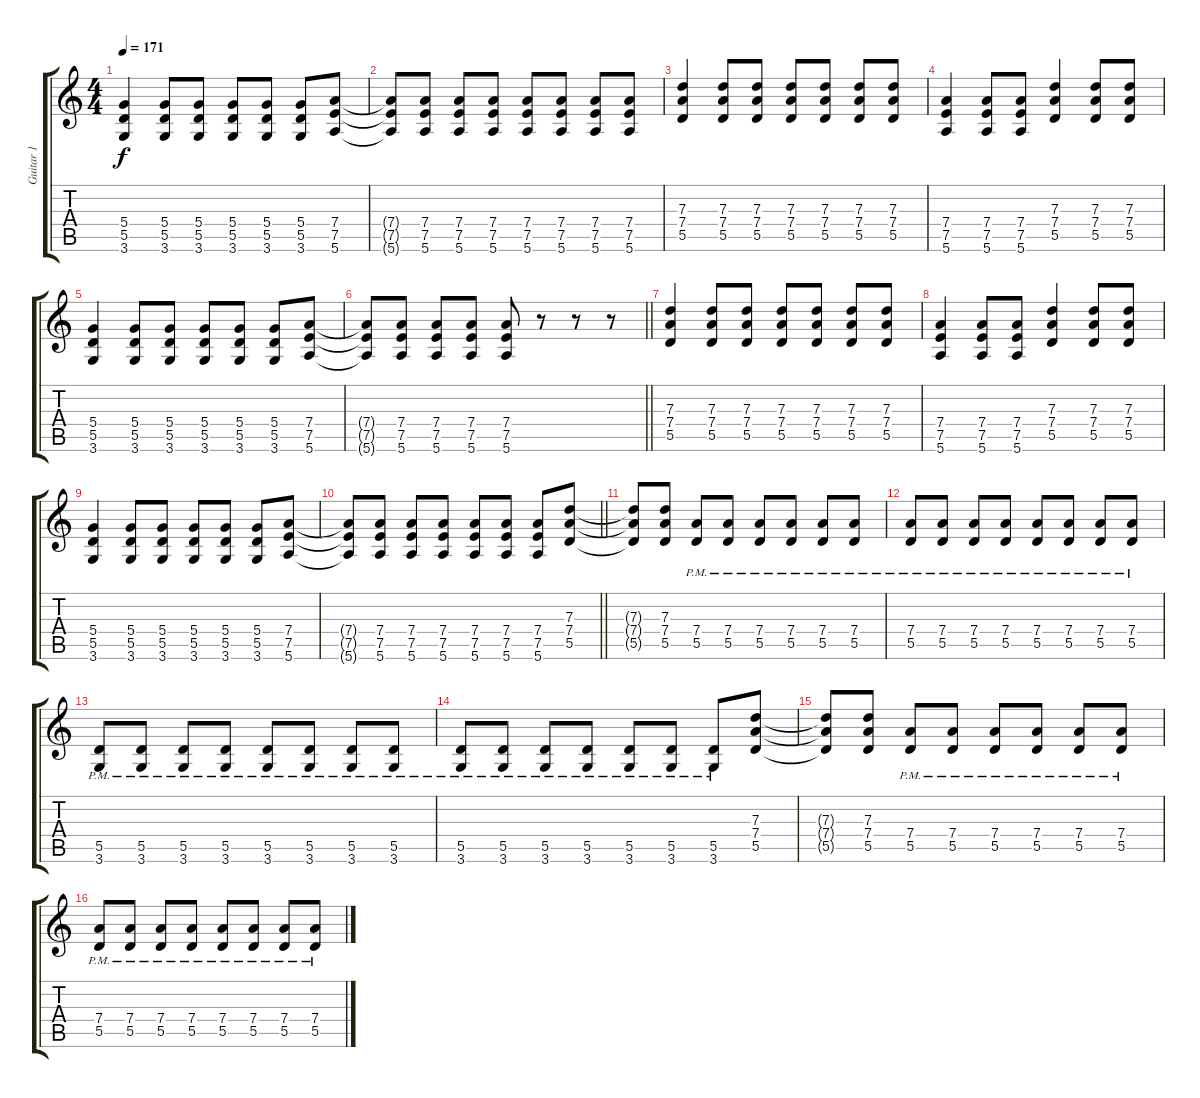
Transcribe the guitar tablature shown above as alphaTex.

\track ("Guitar 1" "Guitar 1") {instrument overdrivenguitar}
\staff {score tabs}
\tuning (E4 B3 G3 D3 A2 E2) {hide}
\ts (4 4)
\tempo 171
\clef g2
\ks c
(5.4 5.5 3.6).4{dy f} (5.4 5.5 3.6).8 (5.4 5.5 3.6).8 (5.4 5.5 3.6).8 (5.4 5.5 3.6).8 (5.4 5.5 3.6).8 (7.4 7.5 5.6).8 |
(7.4{t} 7.5{t} 5.6{t}).8 (7.4 7.5 5.6).8 (7.4 7.5 5.6).8 (7.4 7.5 5.6).8 (7.4 7.5 5.6).8 (7.4 7.5 5.6).8 (7.4 7.5 5.6).8 (7.4 7.5 5.6).8 |
(7.3 7.4 5.5).4 (7.3 7.4 5.5).8 (7.3 7.4 5.5).8 (7.3 7.4 5.5).8 (7.3 7.4 5.5).8 (7.3 7.4 5.5).8 (7.3 7.4 5.5).8 |
(7.4 7.5 5.6).4 (7.4 7.5 5.6).8 (7.4 7.5 5.6).8 (7.3 7.4 5.5).4 (7.3 7.4 5.5).8 (7.3 7.4 5.5).8 |
(5.4 5.5 3.6).4 (5.4 5.5 3.6).8 (5.4 5.5 3.6).8 (5.4 5.5 3.6).8 (5.4 5.5 3.6).8 (5.4 5.5 3.6).8 (7.4 7.5 5.6).8 |
\barLineRight lightlight
(7.4{t} 7.5{t} 5.6{t}).8 (7.4 7.5 5.6).8 (7.4 7.5 5.6).8 (7.4 7.5 5.6).8 (7.4 7.5 5.6).8 r.8 r.8 r.8 |
(7.3 7.4 5.5).4 (7.3 7.4 5.5).8 (7.3 7.4 5.5).8 (7.3 7.4 5.5).8 (7.3 7.4 5.5).8 (7.3 7.4 5.5).8 (7.3 7.4 5.5).8 |
(7.4 7.5 5.6).4 (7.4 7.5 5.6).8 (7.4 7.5 5.6).8 (7.3 7.4 5.5).4 (7.3 7.4 5.5).8 (7.3 7.4 5.5).8 |
(5.4 5.5 3.6).4 (5.4 5.5 3.6).8 (5.4 5.5 3.6).8 (5.4 5.5 3.6).8 (5.4 5.5 3.6).8 (5.4 5.5 3.6).8 (7.4 7.5 5.6).8 |
\barLineRight lightlight
(7.4{t} 7.5{t} 5.6{t}).8 (7.4 7.5 5.6).8 (7.4 7.5 5.6).8 (7.4 7.5 5.6).8 (7.4 7.5 5.6).8 (7.4 7.5 5.6).8 (7.4 7.5 5.6).8 (7.3 7.4 5.5).8 |
(7.3{t} 7.4{t} 5.5{t}).8 (7.3 7.4 5.5).8 (7.4{pm} 5.5{pm}).8 (7.4{pm} 5.5{pm}).8 (7.4{pm} 5.5{pm}).8 (7.4{pm} 5.5{pm}).8 (7.4{pm} 5.5{pm}).8 (7.4{pm} 5.5{pm}).8 |
(7.4{pm} 5.5{pm}).8 (7.4{pm} 5.5{pm}).8 (7.4{pm} 5.5{pm}).8 (7.4{pm} 5.5{pm}).8 (7.4{pm} 5.5{pm}).8 (7.4{pm} 5.5{pm}).8 (7.4{pm} 5.5{pm}).8 (7.4{pm} 5.5{pm}).8 |
(5.5{pm} 3.6{pm}).8 (5.5{pm} 3.6{pm}).8 (5.5{pm} 3.6{pm}).8 (5.5{pm} 3.6{pm}).8 (5.5{pm} 3.6{pm}).8 (5.5{pm} 3.6{pm}).8 (5.5{pm} 3.6{pm}).8 (5.5{pm} 3.6{pm}).8 |
(5.5{pm} 3.6{pm}).8 (5.5{pm} 3.6{pm}).8 (5.5{pm} 3.6{pm}).8 (5.5{pm} 3.6{pm}).8 (5.5{pm} 3.6{pm}).8 (5.5{pm} 3.6{pm}).8 (5.5{pm} 3.6{pm}).8 (7.3 7.4 5.5).8 |
(7.3{t} 7.4{t} 5.5{t}).8 (7.3 7.4 5.5).8 (7.4{pm} 5.5{pm}).8 (7.4{pm} 5.5{pm}).8 (7.4{pm} 5.5{pm}).8 (7.4{pm} 5.5{pm}).8 (7.4{pm} 5.5{pm}).8 (7.4{pm} 5.5{pm}).8 |
(7.4{pm} 5.5{pm}).8 (7.4{pm} 5.5{pm}).8 (7.4{pm} 5.5{pm}).8 (7.4{pm} 5.5{pm}).8 (7.4{pm} 5.5{pm}).8 (7.4{pm} 5.5{pm}).8 (7.4{pm} 5.5{pm}).8 (7.4{pm} 5.5{pm}).8
